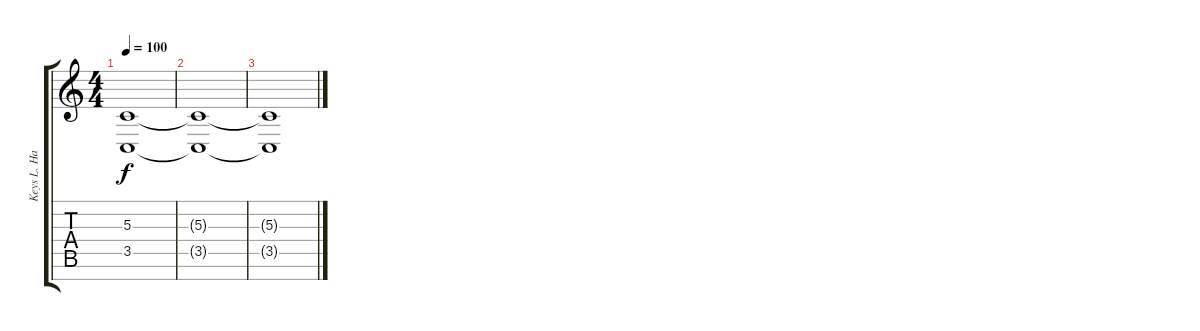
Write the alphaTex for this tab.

\track ("Keys L. Hand" "Keys L. Ha") {instrument churchorgan}
\staff {score tabs}
\tuning (E4 B3 G3 D3 A2 E2 B1) {hide}
\ts (4 4)
\tempo 100
\clef g2
\ks c
(5.3{t} 3.5{t}).1{dy f} |
(5.3{t} 3.5{t}).1 |
(5.3{t} 3.5{t}).1
